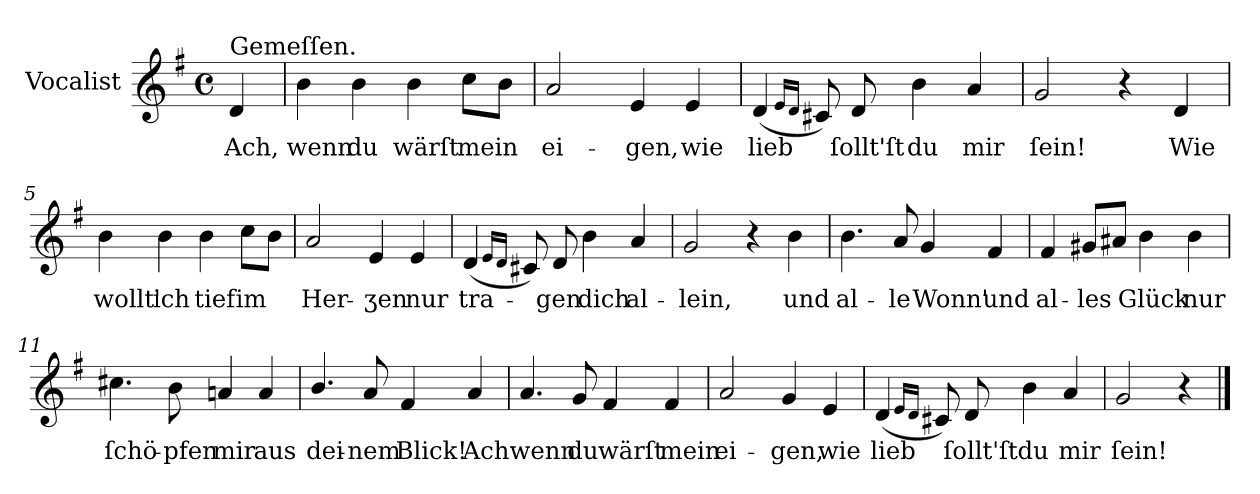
**kern	**text
*part1	*part1
*staff1	*staff1
*I"Vocalist	*
*clefG2	*
*k[f#]	*
*G:	*
*M4/4	*
*met(c)	*
=	=
!LO:TX:a:t=Gemeſſen.	!
4d	Ach,
=1	=1
4b	wenn
4b	du
4b	wärſt
8ccL	mein
8bJ	.
=2	=2
2a	ei-
4e	-gen,
4e	wie
=3	=3
(>4d	lieb
16qqeLL	.
16qqdJJ	.
8c#X)	.
8d	ſollt'ſt
4b	du
4a	mir
=4	=4
2g	ſein!
4r	.
4d	Wie
=5	=5
4b	wollt'
4b	ich
4b	tief
8ccL	im
8bJ	.
=6	=6
2a	Her-
4e	-ʒen
4e	nur
=7	=7
(>4d	tra-
16qqeLL	.
16qqdJJ	.
8c#X)	.
8d	-gen
4b	dich
4a	al-
=8	=8
2g	-lein,
4r	.
4b	und
=9	=9
4.b	al-
8a	-le
4g	Wonn'
4f#	und
=10	=10
4f#	al-
8g#XL	-les
8a#XJ	.
4b	Glück
4b	nur
=11	=11
4.cc#X	ſchö-
8b	-pfen
4an	mir
4a	aus
=12	=12
4.b/	dei-
8a	-nem
4f#	Blick!
4a	Ach
=13	=13
4.a	wenn
8g	du
4f#	wärſt
4f#	mein
=14	=14
2a	ei-
4g	-gen,
4e	wie
=15	=15
(>4d	lieb
16qqeLL	.
16qqdJJ	.
8c#X)	.
8d	ſollt'ſt
4b	du
4a	mir
=16	=16
2g	ſein!
4r	.
==	==
*-	*-
